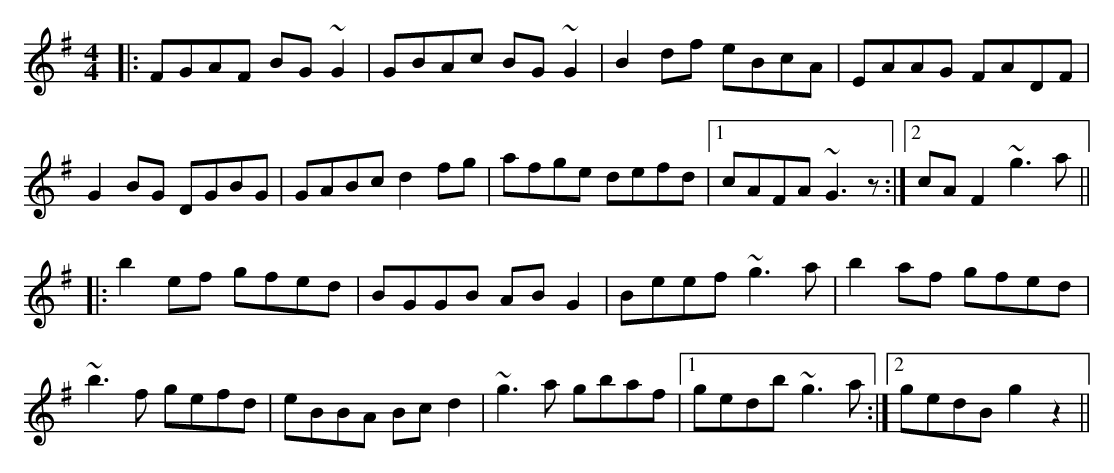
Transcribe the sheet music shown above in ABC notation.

X:1
M:4/4
K:G
|:FGAF BG~G2|GBAc BG~G2|B2df eBcA|EAAG FADF|
G2BG DGBG|GABc d2fg|afge defd|1 cAFA ~G3z:|2 cAF2 ~g3a||
|:b2ef gfed|BGGB ABG2|Beef ~g3a|b2af gfed|
~b3f gefd|eBBA Bcd2|~g3a gbaf|1 gedb ~g3a:|2 gedB g2z2||
